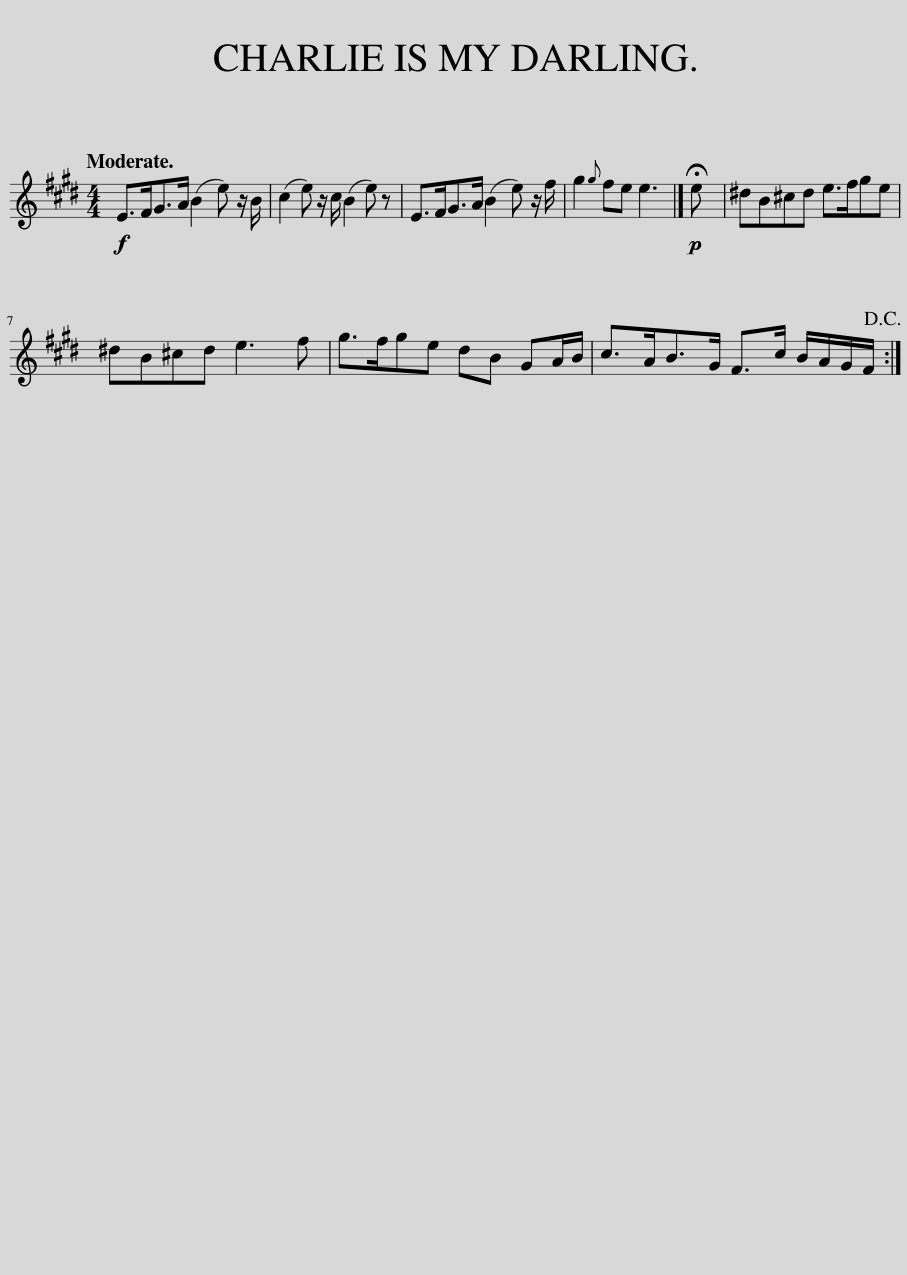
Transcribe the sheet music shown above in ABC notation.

X:1
L:1/8
Q:1/4=120
M:4/4
I:linebreak $
K:E
V:1 treble
V:1
!f! E>FG>A (B2 e) z/ B/ | (c2 e) z/ c/ (B2 e) z | E>FG>A (B2 e) z/ f/ | g2{g} fe e3 |]!p! !fermata!e | %5
 ^dB^cd e>fge |$ ^dB^cd e3 f | g>fge dB GA/B/ | c>AB>G F>c B/A/G/F/!D.C.! :| %9
